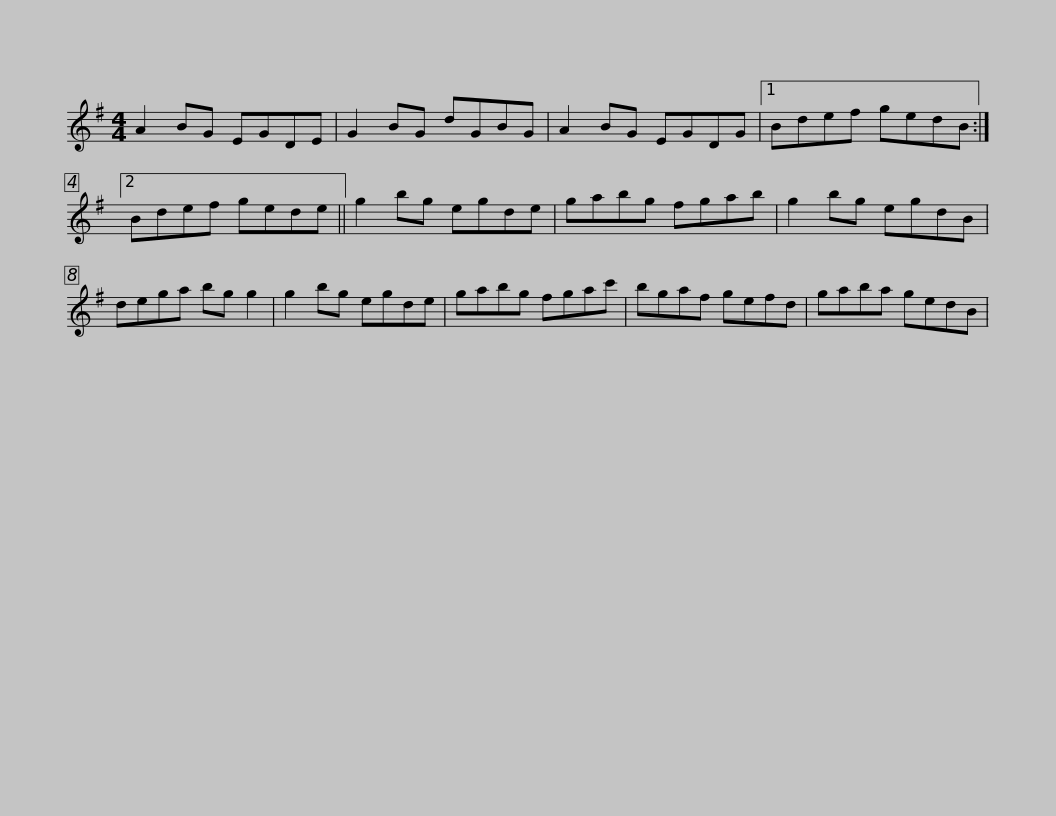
X:1
L:1/8
M:4/4
I:linebreak $
K:G
V:1 treble
V:1
 A2 BG EGDE | G2 BG dGBG | A2 BG EGDG |1 Bdef gedB :|2 Bdef gede || %5
 g2 bg egde |$ gabg fgab | g2 bg egdB | dega bg g2 | g2 bg egde | %10
 gabg fgac' |$ bgaf gefd | gaba gedB | %13
